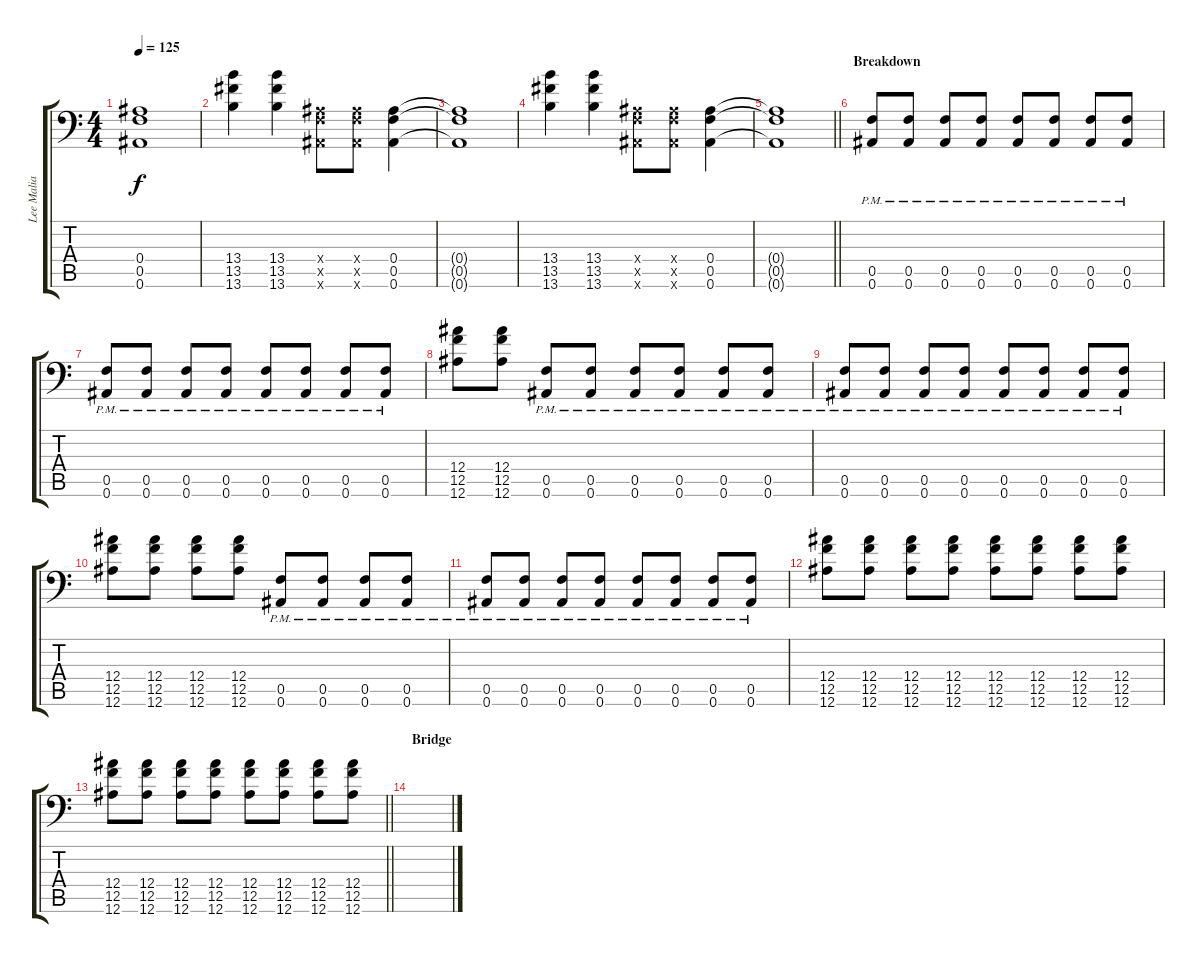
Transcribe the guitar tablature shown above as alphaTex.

\track ("Lee Malia" "Lee Malia") {instrument distortionguitar}
\staff {score tabs}
\tuning (C4 G3 Eb3 Bb2 F2 Bb1) {hide}
\ts (4 4)
\tempo 125
\clef f4
\ks c
(0.4{t} 0.5{t} 0.6{t}).1{dy f} |
(13.4 13.5 13.6).4 (13.4 13.5 13.6).4 (0.4{x} 0.5{x} 0.6{x}).8 (0.4{x} 0.5{x} 0.6{x}).8 (0.4 0.5 0.6).4 |
(0.4{t} 0.5{t} 0.6{t}).1 |
(13.4 13.5 13.6).4 (13.4 13.5 13.6).4 (0.4{x} 0.5{x} 0.6{x}).8 (0.4{x} 0.5{x} 0.6{x}).8 (0.4 0.5 0.6).4 |
\barLineRight lightlight
(0.4{t} 0.5{t} 0.6{t}).1 |
\section ("" "Breakdown")
(0.5{pm} 0.6{pm}).8 (0.5{pm} 0.6{pm}).8 (0.5{pm} 0.6{pm}).8 (0.5{pm} 0.6{pm}).8 (0.5{pm} 0.6{pm}).8 (0.5{pm} 0.6{pm}).8 (0.5{pm} 0.6{pm}).8 (0.5{pm} 0.6{pm}).8 |
(0.5{pm} 0.6{pm}).8 (0.5{pm} 0.6{pm}).8 (0.5{pm} 0.6{pm}).8 (0.5{pm} 0.6{pm}).8 (0.5{pm} 0.6{pm}).8 (0.5{pm} 0.6{pm}).8 (0.5{pm} 0.6{pm}).8 (0.5{pm} 0.6{pm}).8 |
(12.4 12.5 12.6).8 (12.4 12.5 12.6).8 (0.5{pm} 0.6{pm}).8 (0.5{pm} 0.6{pm}).8 (0.5{pm} 0.6{pm}).8 (0.5{pm} 0.6{pm}).8 (0.5{pm} 0.6{pm}).8 (0.5{pm} 0.6{pm}).8 |
(0.5{pm} 0.6{pm}).8 (0.5{pm} 0.6{pm}).8 (0.5{pm} 0.6{pm}).8 (0.5{pm} 0.6{pm}).8 (0.5{pm} 0.6{pm}).8 (0.5{pm} 0.6{pm}).8 (0.5{pm} 0.6{pm}).8 (0.5{pm} 0.6{pm}).8 |
(12.4 12.5 12.6).8 (12.4 12.5 12.6).8 (12.4 12.5 12.6).8 (12.4 12.5 12.6).8 (0.5{pm} 0.6{pm}).8 (0.5{pm} 0.6{pm}).8 (0.5{pm} 0.6{pm}).8 (0.5{pm} 0.6{pm}).8 |
(0.5{pm} 0.6{pm}).8 (0.5{pm} 0.6{pm}).8 (0.5{pm} 0.6{pm}).8 (0.5{pm} 0.6{pm}).8 (0.5{pm} 0.6{pm}).8 (0.5{pm} 0.6{pm}).8 (0.5{pm} 0.6{pm}).8 (0.5{pm} 0.6{pm}).8 |
(12.4 12.5 12.6).8 (12.4 12.5 12.6).8 (12.4 12.5 12.6).8 (12.4 12.5 12.6).8 (12.4 12.5 12.6).8 (12.4 12.5 12.6).8 (12.4 12.5 12.6).8 (12.4 12.5 12.6).8 |
\barLineRight lightlight
(12.4 12.5 12.6).8 (12.4 12.5 12.6).8 (12.4 12.5 12.6).8 (12.4 12.5 12.6).8 (12.4 12.5 12.6).8 (12.4 12.5 12.6).8 (12.4 12.5 12.6).8 (12.4 12.5 12.6).8 |
\section ("" "Bridge")
